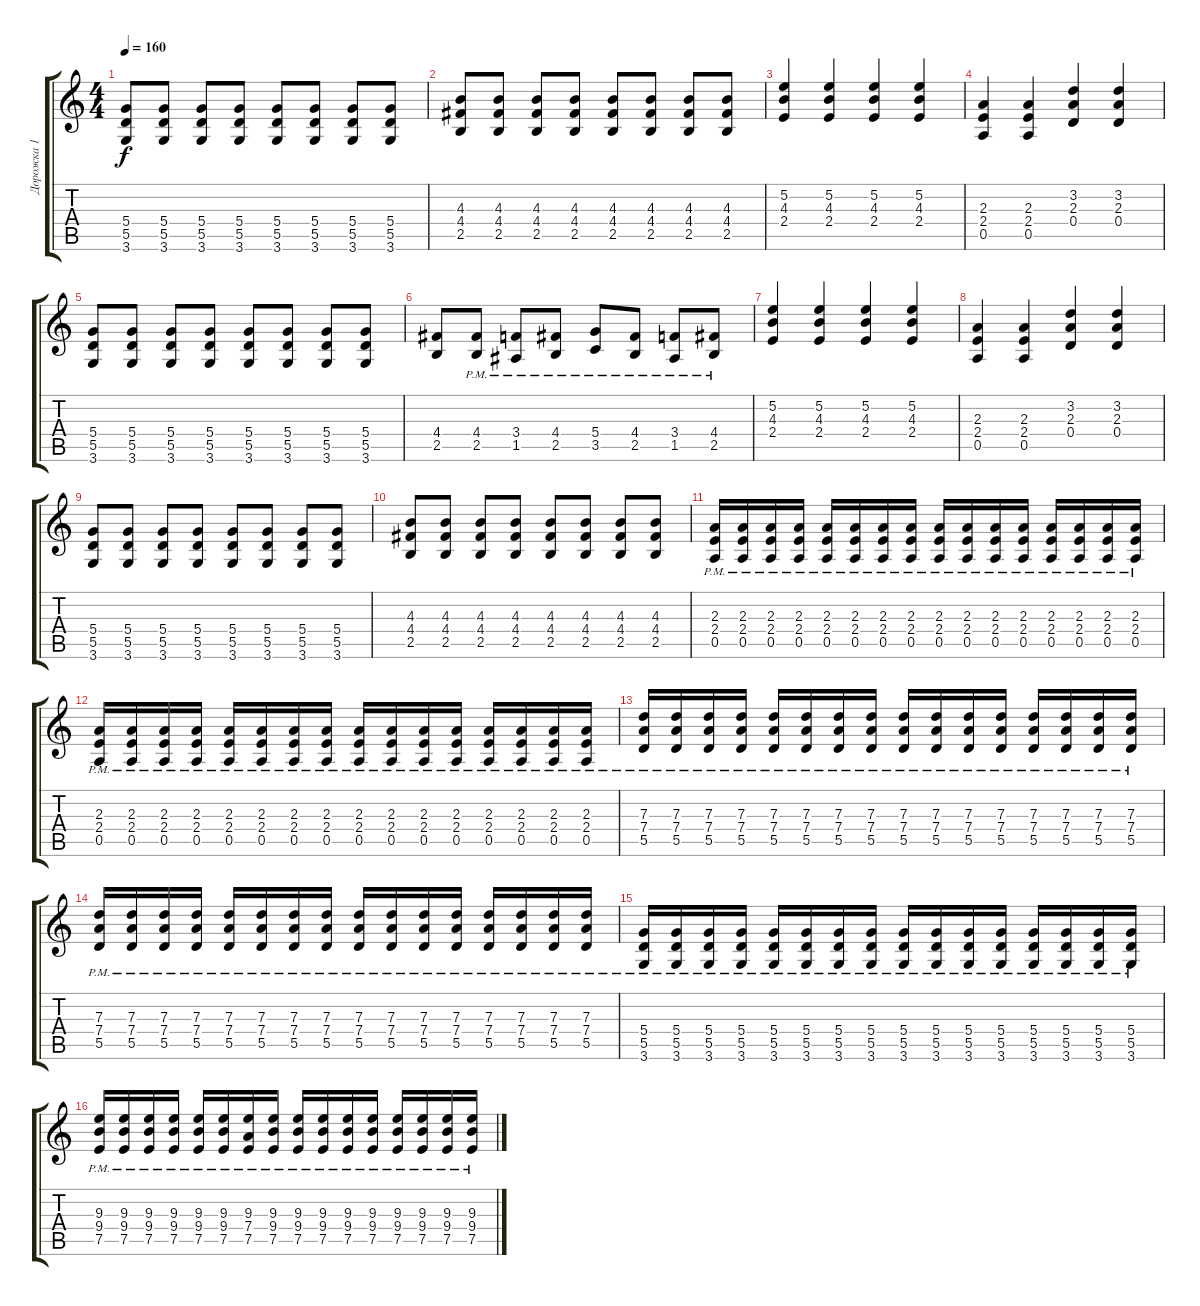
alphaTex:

\track ("Дорожка 1" "Дорожка 1") {instrument distortionguitar}
\staff {score tabs}
\tuning (E4 B3 G3 D3 A2 E2) {hide}
\ts (4 4)
\tempo 160
\clef g2
\ks c
(5.4 5.5 3.6).8{dy f} (5.4 5.5 3.6).8 (5.4 5.5 3.6).8 (5.4 5.5 3.6).8 (5.4 5.5 3.6).8 (5.4 5.5 3.6).8 (5.4 5.5 3.6).8 (5.4 5.5 3.6).8 |
(4.3 4.4 2.5).8 (4.3 4.4 2.5).8 (4.3 4.4 2.5).8 (4.3 4.4 2.5).8 (4.3 4.4 2.5).8 (4.3 4.4 2.5).8 (4.3 4.4 2.5).8 (4.3 4.4 2.5).8 |
(5.2 4.3 2.4).4 (5.2 4.3 2.4).4 (5.2 4.3 2.4).4 (5.2 4.3 2.4).4 |
(2.3 2.4 0.5).4 (2.3 2.4 0.5).4 (3.2 2.3 0.4).4 (3.2 2.3 0.4).4 |
(5.4 5.5 3.6).8 (5.4 5.5 3.6).8 (5.4 5.5 3.6).8 (5.4 5.5 3.6).8 (5.4 5.5 3.6).8 (5.4 5.5 3.6).8 (5.4 5.5 3.6).8 (5.4 5.5 3.6).8 |
(4.4 2.5).8 (4.4{pm} 2.5{pm}).8 (3.4{pm} 1.5{pm}).8 (4.4{pm} 2.5{pm}).8 (5.4{pm} 3.5{pm}).8 (4.4{pm} 2.5{pm}).8 (3.4{pm} 1.5{pm}).8 (4.4{pm} 2.5{pm}).8 |
(5.2 4.3 2.4).4 (5.2 4.3 2.4).4 (5.2 4.3 2.4).4 (5.2 4.3 2.4).4 |
(2.3 2.4 0.5).4 (2.3 2.4 0.5).4 (3.2 2.3 0.4).4 (3.2 2.3 0.4).4 |
(5.4 5.5 3.6).8 (5.4 5.5 3.6).8 (5.4 5.5 3.6).8 (5.4 5.5 3.6).8 (5.4 5.5 3.6).8 (5.4 5.5 3.6).8 (5.4 5.5 3.6).8 (5.4 5.5 3.6).8 |
(4.3 4.4 2.5).8 (4.3 4.4 2.5).8 (4.3 4.4 2.5).8 (4.3 4.4 2.5).8 (4.3 4.4 2.5).8 (4.3 4.4 2.5).8 (4.3 4.4 2.5).8 (4.3 4.4 2.5).8 |
(2.3{pm} 2.4{pm} 0.5{pm}).16 (2.3{pm} 2.4{pm} 0.5{pm}).16 (2.3{pm} 2.4{pm} 0.5{pm}).16 (2.3{pm} 2.4{pm} 0.5{pm}).16 (2.3{pm} 2.4{pm} 0.5{pm}).16 (2.3{pm} 2.4{pm} 0.5{pm}).16 (2.3{pm} 2.4{pm} 0.5{pm}).16 (2.3{pm} 2.4{pm} 0.5{pm}).16 (2.3{pm} 2.4{pm} 0.5{pm}).16 (2.3{pm} 2.4{pm} 0.5{pm}).16 (2.3{pm} 2.4{pm} 0.5{pm}).16 (2.3{pm} 2.4{pm} 0.5{pm}).16 (2.3{pm} 2.4{pm} 0.5{pm}).16 (2.3{pm} 2.4{pm} 0.5{pm}).16 (2.3{pm} 2.4{pm} 0.5{pm}).16 (2.3{pm} 2.4{pm} 0.5{pm}).16 |
(2.3{pm} 2.4{pm} 0.5{pm}).16 (2.3{pm} 2.4{pm} 0.5{pm}).16 (2.3{pm} 2.4{pm} 0.5{pm}).16 (2.3{pm} 2.4{pm} 0.5{pm}).16 (2.3{pm} 2.4{pm} 0.5{pm}).16 (2.3{pm} 2.4{pm} 0.5{pm}).16 (2.3{pm} 2.4{pm} 0.5{pm}).16 (2.3{pm} 2.4{pm} 0.5{pm}).16 (2.3{pm} 2.4{pm} 0.5{pm}).16 (2.3{pm} 2.4{pm} 0.5{pm}).16 (2.3{pm} 2.4{pm} 0.5{pm}).16 (2.3{pm} 2.4{pm} 0.5{pm}).16 (2.3{pm} 2.4{pm} 0.5{pm}).16 (2.3{pm} 2.4{pm} 0.5{pm}).16 (2.3{pm} 2.4{pm} 0.5{pm}).16 (2.3{pm} 2.4{pm} 0.5{pm}).16 |
(7.3{pm} 7.4{pm} 5.5{pm}).16 (7.3{pm} 7.4{pm} 5.5{pm}).16 (7.3{pm} 7.4{pm} 5.5{pm}).16 (7.3{pm} 7.4{pm} 5.5{pm}).16 (7.3{pm} 7.4{pm} 5.5{pm}).16 (7.3{pm} 7.4{pm} 5.5{pm}).16 (7.3{pm} 7.4{pm} 5.5{pm}).16 (7.3{pm} 7.4{pm} 5.5{pm}).16 (7.3{pm} 7.4{pm} 5.5{pm}).16 (7.3{pm} 7.4{pm} 5.5{pm}).16 (7.3{pm} 7.4{pm} 5.5{pm}).16 (7.3{pm} 7.4{pm} 5.5{pm}).16 (7.3{pm} 7.4{pm} 5.5{pm}).16 (7.3{pm} 7.4{pm} 5.5{pm}).16 (7.3{pm} 7.4{pm} 5.5{pm}).16 (7.3{pm} 7.4{pm} 5.5{pm}).16 |
(7.3{pm} 7.4{pm} 5.5{pm}).16 (7.3{pm} 7.4{pm} 5.5{pm}).16 (7.3{pm} 7.4{pm} 5.5{pm}).16 (7.3{pm} 7.4{pm} 5.5{pm}).16 (7.3{pm} 7.4{pm} 5.5{pm}).16 (7.3{pm} 7.4{pm} 5.5{pm}).16 (7.3{pm} 7.4{pm} 5.5{pm}).16 (7.3{pm} 7.4{pm} 5.5{pm}).16 (7.3{pm} 7.4{pm} 5.5{pm}).16 (7.3{pm} 7.4{pm} 5.5{pm}).16 (7.3{pm} 7.4{pm} 5.5{pm}).16 (7.3{pm} 7.4{pm} 5.5{pm}).16 (7.3{pm} 7.4{pm} 5.5{pm}).16 (7.3{pm} 7.4{pm} 5.5{pm}).16 (7.3{pm} 7.4{pm} 5.5{pm}).16 (7.3{pm} 7.4{pm} 5.5{pm}).16 |
(5.4{pm} 5.5{pm} 3.6{pm}).16 (5.4{pm} 5.5{pm} 3.6{pm}).16 (5.4{pm} 5.5{pm} 3.6{pm}).16 (5.4{pm} 5.5{pm} 3.6{pm}).16 (5.4{pm} 5.5{pm} 3.6{pm}).16 (5.4{pm} 5.5{pm} 3.6{pm}).16 (5.4{pm} 5.5{pm} 3.6{pm}).16 (5.4{pm} 5.5{pm} 3.6{pm}).16 (5.4{pm} 5.5{pm} 3.6{pm}).16 (5.4{pm} 5.5{pm} 3.6{pm}).16 (5.4{pm} 5.5{pm} 3.6{pm}).16 (5.4{pm} 5.5{pm} 3.6{pm}).16 (5.4{pm} 5.5{pm} 3.6{pm}).16 (5.4{pm} 5.5{pm} 3.6{pm}).16 (5.4{pm} 5.5{pm} 3.6{pm}).16 (5.4{pm} 5.5{pm} 3.6{pm}).16 |
(9.3{pm} 9.4{pm} 7.5{pm}).16 (9.3{pm} 9.4{pm} 7.5{pm}).16 (9.3{pm} 9.4{pm} 7.5{pm}).16 (9.3{pm} 9.4{pm} 7.5{pm}).16 (9.3{pm} 9.4{pm} 7.5{pm}).16 (9.3{pm} 9.4{pm} 7.5{pm}).16 (9.3{pm} 7.4{pm} 7.5{pm}).16 (9.3{pm} 9.4{pm} 7.5{pm}).16 (9.3{pm} 9.4{pm} 7.5{pm}).16 (9.3{pm} 9.4{pm} 7.5{pm}).16 (9.3{pm} 9.4{pm} 7.5{pm}).16 (9.3{pm} 9.4{pm} 7.5{pm}).16 (9.3{pm} 9.4{pm} 7.5{pm}).16 (9.3{pm} 9.4{pm} 7.5{pm}).16 (9.3{pm} 9.4{pm} 7.5{pm}).16 (9.3{pm} 9.4{pm} 7.5{pm}).16
